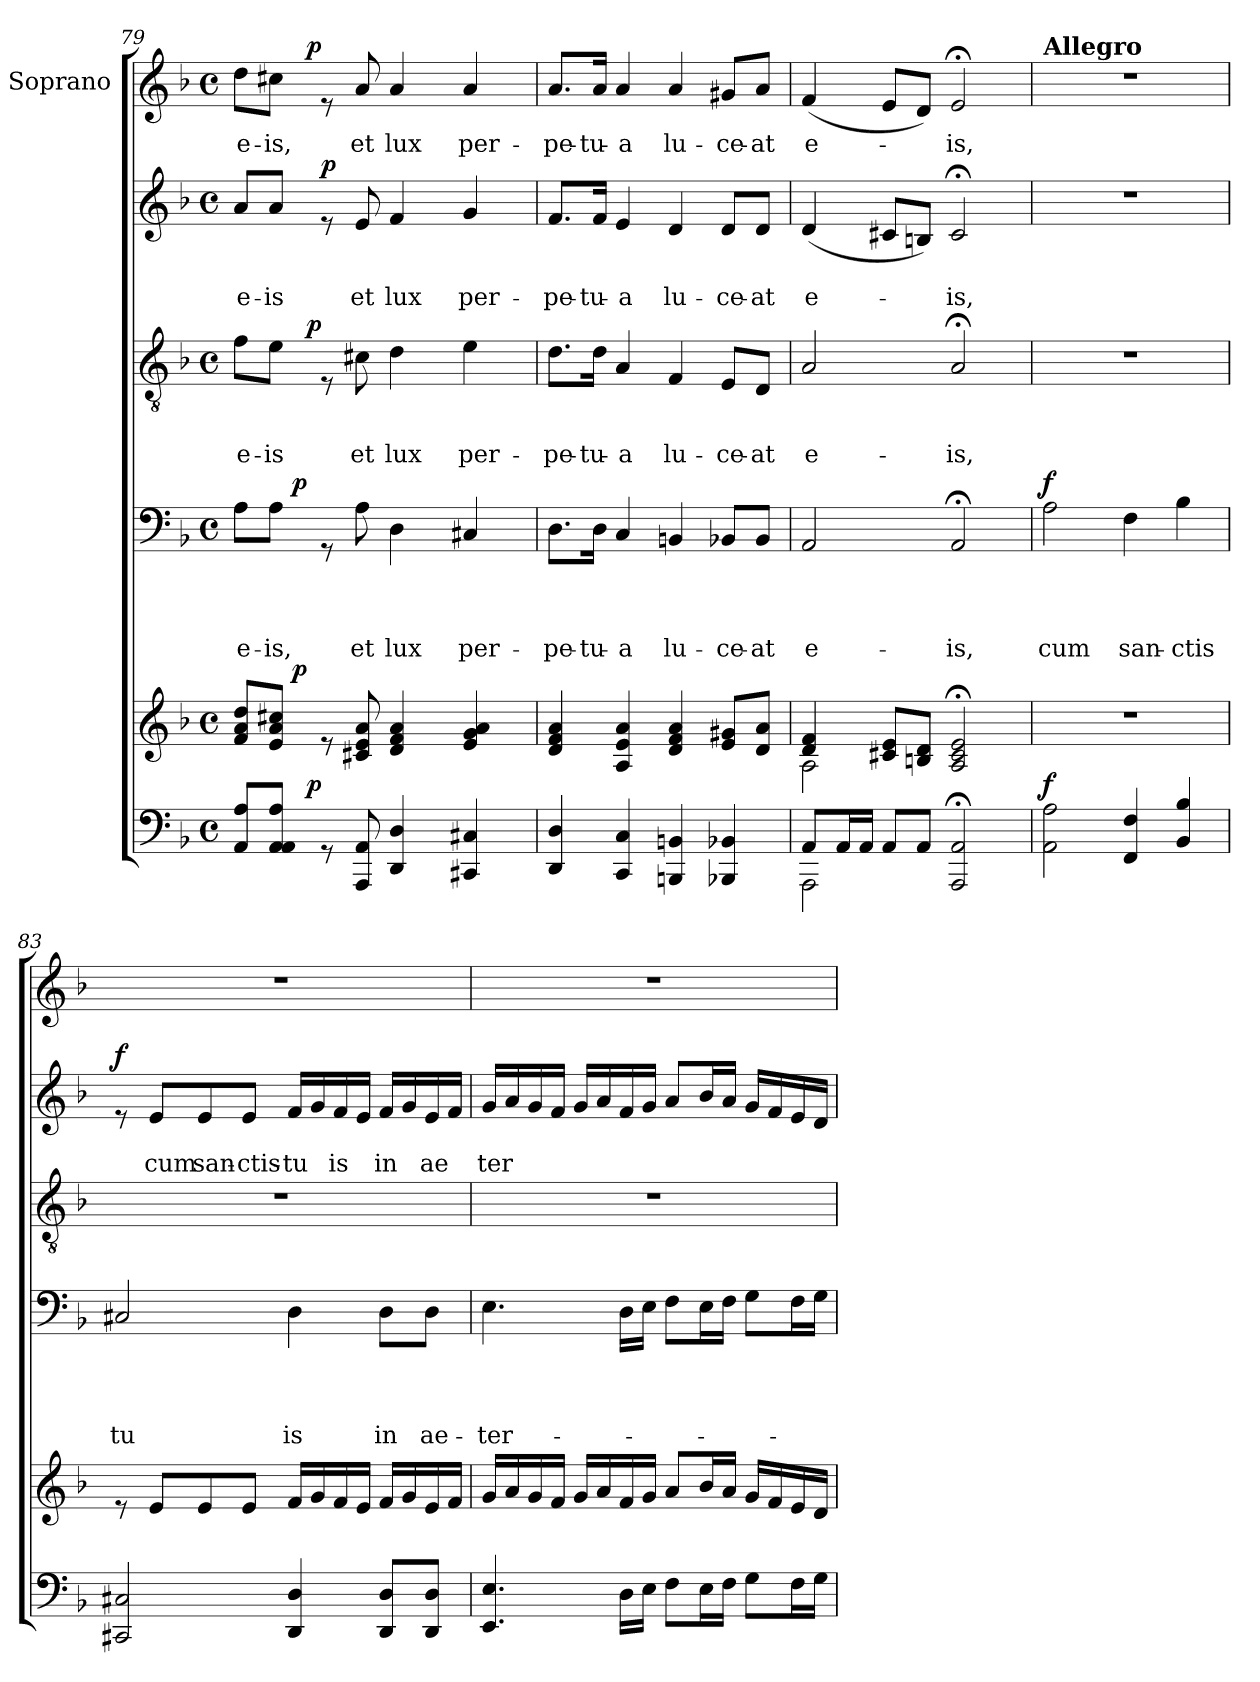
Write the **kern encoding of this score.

**kern	**dynam	**kern	**dynam	**kern	**text	**text	**text	**text	**dynam	**kern	**text	**text	**text	**dynam	**kern	**text	**text	**dynam	**kern	**text	**dynam
*part6	*part6	*part5	*part5	*part4	*part4	*part4	*part4	*part4	*part4	*part3	*part3	*part3	*part3	*part3	*part2	*part2	*part2	*part2	*part1	*part1	*part1
*staff6	*staff6	*staff5	*staff5	*staff4	*staff4	*staff4	*staff4	*staff4	*staff4	*staff3	*staff3	*staff3	*staff3	*staff3	*staff2	*staff2	*staff2	*staff2	*staff1	*staff1	*staff1
*	*	*	*	*	*	*	*	*	*	*	*	*	*	*	*	*	*	*	*I"Soprano	*	*
*clefF4	*	*clefG2	*	*clefF4	*	*	*	*	*	*clefGv2	*	*	*	*	*clefG2	*	*	*	*clefG2	*	*
*k[b-]	*	*k[b-]	*	*k[b-]	*	*	*	*	*	*k[b-]	*	*	*	*	*k[b-]	*	*	*	*k[b-]	*	*
*F:	*	*F:	*	*F:	*	*	*	*	*	*F:	*	*	*	*	*F:	*	*	*	*F:	*	*
*M4/4	*	*M4/4	*	*M4/4	*	*	*	*	*	*M4/4	*	*	*	*	*M4/4	*	*	*	*M4/4	*	*
*met(c)	*	*met(c)	*	*met(c)	*	*	*	*	*	*met(c)	*	*	*	*	*met(c)	*	*	*	*met(c)	*	*
=79	=79	=79	=79	=79	=79	=79	=79	=79	=79	=79	=79	=79	=79	=79	=79	=79	=79	=79	=79	=79	=79
!	!	!	!	!	!	!	!	!LO:LY:b	!	!	!	!	!LO:LY:b	!	!	!	!LO:LY:b	!	!	!LO:LY:b	!
*^	*	*^	*	*^	*	*	*	*	*	*^	*	*	*	*	*	*	*	*	*^	*	*
8AA/ 8A/L	8..ryy	.	8f/ 8a/ 8dd/L	8.ryy	.	8A\L	8.ryy	.	.	.	e-	.	8f\L	8..ryy	.	.	e-	.	8a/L	.	e-	.	8dd\L	8..ryy	e-	.
!	!	!	!	!	!	!	!	!	!	!	!LO:LY:b	!	!	!	!	!	!LO:LY:b	!	!	!	!LO:LY:b	!	!	!	!LO:LY:b	!
8AA/ 8AA/ 8A/J	.	.	8e/ 8a/ 8cc#X/J	.	.	8A\J	.	.	.	.	-is,	.	8e\J	.	.	.	-is	.	8a/J	.	-is	.	8cc#X\J	.	-is,	.
!	!	!	!	!	!LO:DY:a	!	!	!	!	!	!	!LO:DY:a	!	!	!	!	!	!	!	!	!	!	!	!	!	!
.	.	.	.	2ryy	p	.	2ryy	.	.	.	.	p	.	.	.	.	.	.	.	.	.	.	.	.	.	.
!	!	!LO:DY:a	!	!	!	!	!	!	!	!	!	!	!	!	!	!	!	!LO:DY:a	!	!	!	!	!	!	!	!LO:DY:a
.	2ryy	p	.	.	.	.	.	.	.	.	.	.	.	2ryy	.	.	.	p	.	.	.	.	.	2ryy	.	p
!	!	!	!	!	!	!	!	!	!	!	!	!	!	!	!	!	!	!	!	!	!	!LO:DY:a	!	!	!	!
8rGG	.	.	8re	.	.	8rGG	.	.	.	.	.	.	8rE	.	.	.	.	.	8re	.	.	p	8re	.	.	.
!	!	!	!	!	!	!	!	!	!	!	!LO:LY:b	!	!	!	!	!	!LO:LY:b	!	!	!	!LO:LY:b	!	!	!	!LO:LY:b	!
8AAA/ 8AA/	.	.	8c#X/ 8e/ 8a/	.	.	8A\	.	.	.	.	et	.	8c#X\	.	.	.	et	.	8e/	.	et	.	8a/	.	et	.
!	!	!	!	!	!	!	!	!	!	!	!LO:LY:b	!	!	!	!	!	!LO:LY:b	!	!	!	!LO:LY:b	!	!	!	!LO:LY:b	!
4DD/ 4D/	.	.	4d/ 4f/ 4a/	.	.	4D\	.	.	.	.	lux	.	4d\	.	.	.	lux	.	4f/	.	lux	.	4a/	.	lux	.
.	.	.	.	4ryy	.	.	4ryy	.	.	.	.	.	.	.	.	.	.	.	.	.	.	.	.	.	.	.
.	4ryy	.	.	.	.	.	.	.	.	.	.	.	.	4ryy	.	.	.	.	.	.	.	.	.	4ryy	.	.
!	!	!	!	!	!	!	!	!	!	!	!LO:LY:b	!	!	!	!	!	!LO:LY:b	!	!	!	!LO:LY:b	!	!	!	!LO:LY:b	!
4CC#X/ 4C#X/	.	.	4e/ 4g/ 4a/	.	.	4C#X/	.	.	.	.	per-	.	4e\	.	.	.	per-	.	4g/	.	per-	.	4a/	.	per-	.
.	.	.	.	16ryy	.	.	16ryy	.	.	.	.	.	.	.	.	.	.	.	.	.	.	.	.	.	.	.
.	32ryy	.	.	.	.	.	.	.	.	.	.	.	.	32ryy	.	.	.	.	.	.	.	.	.	32ryy	.	.
*v	*v	*	*	*	*	*v	*v	*	*	*	*	*	*v	*v	*	*	*	*	*	*	*	*	*v	*v	*	*
*	*	*v	*v	*	*	*	*	*	*	*	*	*	*	*	*	*	*	*	*	*	*	*
=80	=80	=80	=80	=80	=80	=80	=80	=80	=80	=80	=80	=80	=80	=80	=80	=80	=80	=80	=80	=80	=80
*	*	*	*	*	*	*	*	*	*	*	*	*	*	*	*	*	*	*	*MM30	*	*
*^	*	*^	*	*^	*	*	*	*	*	*^	*	*	*	*	*	*	*	*	*^	*	*
!	!	!	!	!	!	!	!	!	!	!	!LO:LY:b	!	!	!	!	!	!LO:LY:b	!	!	!	!LO:LY:b	!	!	!	!LO:LY:b	!
*v	*v	*	*	*	*	*v	*v	*	*	*	*	*	*v	*v	*	*	*	*	*	*	*	*	*v	*v	*	*
*	*	*v	*v	*	*	*	*	*	*	*	*	*	*	*	*	*	*	*	*	*	*	*
4DD/ 4D/	.	4d/ 4f/ 4a/	.	8.D\L	.	.	.	-pe-	.	8.d\L	.	.	-pe-	.	8.f/L	.	-pe-	.	8.a/L	-pe-	.
!	!	!	!	!	!	!	!	!LO:LY:b	!	!	!	!	!LO:LY:b	!	!	!	!LO:LY:b	!	!	!LO:LY:b	!
.	.	.	.	16D\Jk	.	.	.	-tu-	.	16d\Jk	.	.	-tu-	.	16f/Jk	.	-tu-	.	16a/Jk	-tu-	.
!	!	!	!	!	!	!	!	!LO:LY:b	!	!	!	!	!LO:LY:b	!	!	!	!LO:LY:b	!	!	!LO:LY:b	!
4CC/ 4C/	.	4A/ 4e/ 4a/	.	4C/	.	.	.	-a	.	4A/	.	.	-a	.	4e/	.	-a	.	4a/	-a	.
!	!	!	!	!	!	!	!	!LO:LY:b	!	!	!	!	!LO:LY:b	!	!	!	!LO:LY:b	!	!	!LO:LY:b	!
4BBBn/ 4BBn/	.	4d/ 4f/ 4a/	.	4BBn/	.	.	.	lu-	.	4F/	.	.	lu-	.	4d/	.	lu-	.	4a/	lu-	.
!	!	!	!	!	!	!	!	!LO:LY:b	!	!	!	!	!LO:LY:b	!	!	!	!LO:LY:b	!	!	!LO:LY:b	!
4BBB-X/ 4BB-X/	.	8e/ 8g#X/L	.	8BB-X/L	.	.	.	-ce-	.	8E/L	.	.	-ce-	.	8d/L	.	-ce-	.	8g#X/L	-ce-	.
!	!	!	!	!	!	!	!	!LO:LY:b	!	!	!	!	!LO:LY:b	!	!	!	!LO:LY:b	!	!	!LO:LY:b	!
.	.	8d/ 8a/J	.	8BB-/J	.	.	.	-at	.	8D/J	.	.	-at	.	8d/J	.	-at	.	8a/J	-at	.
!!LO:LB:g=z
=81	=81	=81	=81	=81	=81	=81	=81	=81	=81	=81	=81	=81	=81	=81	=81	=81	=81	=81	=81	=81	=81
*^	*	*^	*	*	*	*	*	*	*	*	*	*	*	*	*	*	*	*	*	*	*
!	!	!	!	!	!	!	!	!	!	!LO:LY:b	!	!	!	!	!LO:LY:b	!	!	!	!LO:LY:b	!	!	!LO:LY:b	!
8AA/L	2AAA\	.	4d/ 4f/	2A\	.	2AA/	.	.	.	e-	.	2A/	.	.	e-	.	(<4d/	.	e-	.	(<4f/	e-	.
16AA/L	.	.	.	.	.	.	.	.	.	.	.	.	.	.	.	.	.	.	.	.	.	.	.
16AA/JJ	.	.	.	.	.	.	.	.	.	.	.	.	.	.	.	.	.	.	.	.	.	.	.
8AA/L	.	.	8c#X/ 8e/L	.	.	.	.	.	.	.	.	.	.	.	.	.	8c#X/L	.	.	.	8e/L	.	.
8AA/J	.	.	8Bn/ 8d/J	.	.	.	.	.	.	.	.	.	.	.	.	.	8Bn/J)	.	.	.	8d/J)	.	.
!	!	!	!	!	!	!	!	!	!	!LO:LY:b	!	!	!	!	!LO:LY:b	!	!	!	!LO:LY:b	!	!	!LO:LY:b	!
2AAA/;< 2AA/;<	2ryy	.	2A/;< 2c#/;< 2e/;<	2ryy	.	2AA;/	.	.	.	-is,	.	2A;/	.	.	-is,	.	2c#;/	.	-is,	.	2e;/	-is,	.
*v	*v	*	*	*	*	*	*	*	*	*	*	*	*	*	*	*	*	*	*	*	*	*	*
*	*	*v	*v	*	*	*	*	*	*	*	*	*	*	*	*	*	*	*	*	*	*	*
=82	=82	=82	=82	=82	=82	=82	=82	=82	=82	=82	=82	=82	=82	=82	=82	=82	=82	=82	=82	=82	=82
*	*	*	*	*	*	*	*	*	*	*	*	*	*	*	*	*	*	*	*MM80	*	*
*^	*	*^	*	*	*	*	*	*	*	*	*	*	*	*	*	*	*	*	*	*	*
!	!	!	!	!	!	!	!	!	!	!	!	!	!	!	!	!	!	!	!	!	!LO:TX:a:B:t=Allegro	!	!
!	!	!LO:DY:a	!	!	!	!	!	!	!	!LO:LY:b	!LO:DY:a	!	!	!	!	!	!	!	!	!	!	!	!
*v	*v	*	*	*	*	*	*	*	*	*	*	*	*	*	*	*	*	*	*	*	*	*	*
*	*	*v	*v	*	*	*	*	*	*	*	*	*	*	*	*	*	*	*	*	*	*	*
2AA\ 2A\	f	1r	.	2A\	.	.	.	cum	f	1r	.	.	.	.	1r	.	.	.	1r	.	.
!	!	!	!	!	!	!	!	!LO:LY:b	!	!	!	!	!	!	!	!	!	!	!	!	!
4FF/ 4F/	.	.	.	4F\	.	.	.	san-	.	.	.	.	.	.	.	.	.	.	.	.	.
!	!	!	!	!	!	!	!	!LO:LY:b	!	!	!	!	!	!	!	!	!	!	!	!	!
4BB-/ 4B-/	.	.	.	4B-\	.	.	.	-ctis	.	.	.	.	.	.	.	.	.	.	.	.	.
=83	=83	=83	=83	=83	=83	=83	=83	=83	=83	=83	=83	=83	=83	=83	=83	=83	=83	=83	=83	=83	=83
*	*	*	*	*	*	*	*	*	*	*	*	*	*	*	*	*	*	*	*MM77	*	*
!	!	!	!	!	!	!	!	!LO:LY:b	!	!	!	!	!	!	!	!	!	!LO:DY:a	!	!	!
2CC#X/ 2C#X/	.	8re	.	2C#X/	.	.	.	tu	.	1r	.	.	.	.	8re	.	.	f	1r	.	.
!	!	!	!	!	!	!	!	!	!	!	!	!	!	!	!	!	!LO:LY:b	!	!	!	!
.	.	8e/L	.	.	.	.	.	.	.	.	.	.	.	.	8e/L	.	cum	.	.	.	.
!	!	!	!	!	!	!	!	!	!	!	!	!	!	!	!	!	!LO:LY:b	!	!	!	!
.	.	8e/	.	.	.	.	.	.	.	.	.	.	.	.	8e/	.	san-	.	.	.	.
!	!	!	!	!	!	!	!	!	!	!	!	!	!	!	!	!	!LO:LY:b	!	!	!	!
.	.	8e/J	.	.	.	.	.	.	.	.	.	.	.	.	8e/J	.	-ctis-	.	.	.	.
!	!	!	!	!	!	!	!	!LO:LY:b	!	!	!	!	!	!	!	!	!LO:LY:b	!	!	!	!
4DD/ 4D/	.	16f/LL	.	4D\	.	.	.	is	.	.	.	.	.	.	16f/LL	.	-tu	.	.	.	.
.	.	16g/	.	.	.	.	.	.	.	.	.	.	.	.	16g/	.	.	.	.	.	.
!	!	!	!	!	!	!	!	!	!	!	!	!	!	!	!	!	!LO:LY:b	!	!	!	!
.	.	16f/	.	.	.	.	.	.	.	.	.	.	.	.	16f/	.	is	.	.	.	.
.	.	16e/JJ	.	.	.	.	.	.	.	.	.	.	.	.	16e/JJ	.	.	.	.	.	.
!	!	!	!	!	!	!	!	!LO:LY:b	!	!	!	!	!	!	!	!	!LO:LY:b	!	!	!	!
8DD/ 8D/L	.	16f/LL	.	8D\L	.	.	.	in	.	.	.	.	.	.	16f/LL	.	in	.	.	.	.
.	.	16g/	.	.	.	.	.	.	.	.	.	.	.	.	16g/	.	.	.	.	.	.
!	!	!	!	!	!	!	!	!LO:LY:b	!	!	!	!	!	!	!	!	!LO:LY:b	!	!	!	!
8DD/ 8D/J	.	16e/	.	8D\J	.	.	.	ae-	.	.	.	.	.	.	16e/	.	ae	.	.	.	.
.	.	16f/JJ	.	.	.	.	.	.	.	.	.	.	.	.	16f/JJ	.	.	.	.	.	.
=84	=84	=84	=84	=84	=84	=84	=84	=84	=84	=84	=84	=84	=84	=84	=84	=84	=84	=84	=84	=84	=84
!	!	!	!	!	!	!	!	!LO:LY:b	!	!	!	!	!	!	!	!	!LO:LY:b	!	!	!	!
4.EE/ 4.E/	.	16g/LL	.	4.E\	.	.	.	-ter-	.	1r	.	.	.	.	16g/LL	.	ter	.	1r	.	.
.	.	16a/	.	.	.	.	.	.	.	.	.	.	.	.	16a/	.	.	.	.	.	.
.	.	16g/	.	.	.	.	.	.	.	.	.	.	.	.	16g/	.	.	.	.	.	.
.	.	16f/JJ	.	.	.	.	.	.	.	.	.	.	.	.	16f/JJ	.	.	.	.	.	.
.	.	16g/LL	.	.	.	.	.	.	.	.	.	.	.	.	16g/LL	.	.	.	.	.	.
.	.	16a/	.	.	.	.	.	.	.	.	.	.	.	.	16a/	.	.	.	.	.	.
16D\LL	.	16f/	.	16D\LL	.	.	.	.	.	.	.	.	.	.	16f/	.	.	.	.	.	.
16E\JJ	.	16g/JJ	.	16E\JJ	.	.	.	.	.	.	.	.	.	.	16g/JJ	.	.	.	.	.	.
8F\L	.	8a/L	.	8F\L	.	.	.	.	.	.	.	.	.	.	8a/L	.	.	.	.	.	.
16E\L	.	16b-/L	.	16E\L	.	.	.	.	.	.	.	.	.	.	16b-/L	.	.	.	.	.	.
16F\JJ	.	16a/JJ	.	16F\JJ	.	.	.	.	.	.	.	.	.	.	16a/JJ	.	.	.	.	.	.
8G\L	.	16g/LL	.	8G\L	.	.	.	.	.	.	.	.	.	.	16g/LL	.	.	.	.	.	.
.	.	16f/	.	.	.	.	.	.	.	.	.	.	.	.	16f/	.	.	.	.	.	.
16F\L	.	16e/	.	16F\L	.	.	.	.	.	.	.	.	.	.	16e/	.	.	.	.	.	.
16G\JJ	.	16d/JJ	.	16G\JJ	.	.	.	.	.	.	.	.	.	.	16d/JJ	.	.	.	.	.	.
=	=	=	=	=	=	=	=	=	=	=	=	=	=	=	=	=	=	=	=	=	=
*-	*-	*-	*-	*-	*-	*-	*-	*-	*-	*-	*-	*-	*-	*-	*-	*-	*-	*-	*-	*-	*-
